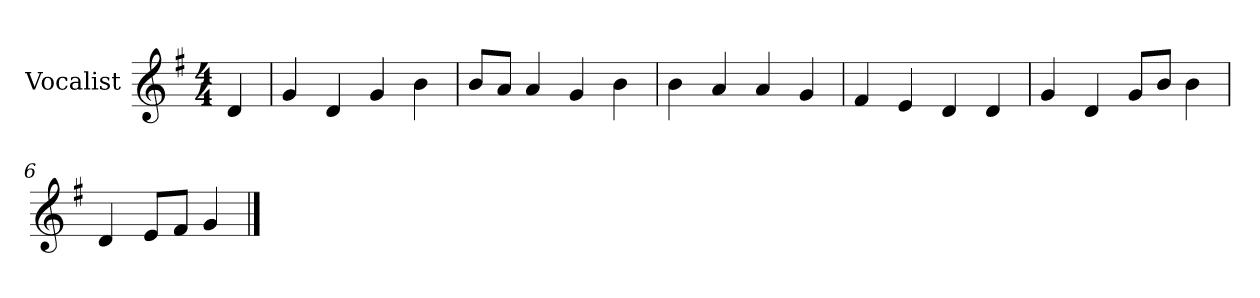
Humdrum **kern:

**kern
*part1
*staff1
*I"Vocalist
*k[f#]
*G:
*M4/4
=
4d
=1
4g
4d
4g
4b
=2
8bL
8aJ
4a
4g
4b
=3
4b
4a
4a
4g
=4
4f#
4e
4d
4d
=5
4g
4d
8gL
8bJ
4b
=6
4d
8eL
8f#J
4g
==
*-
